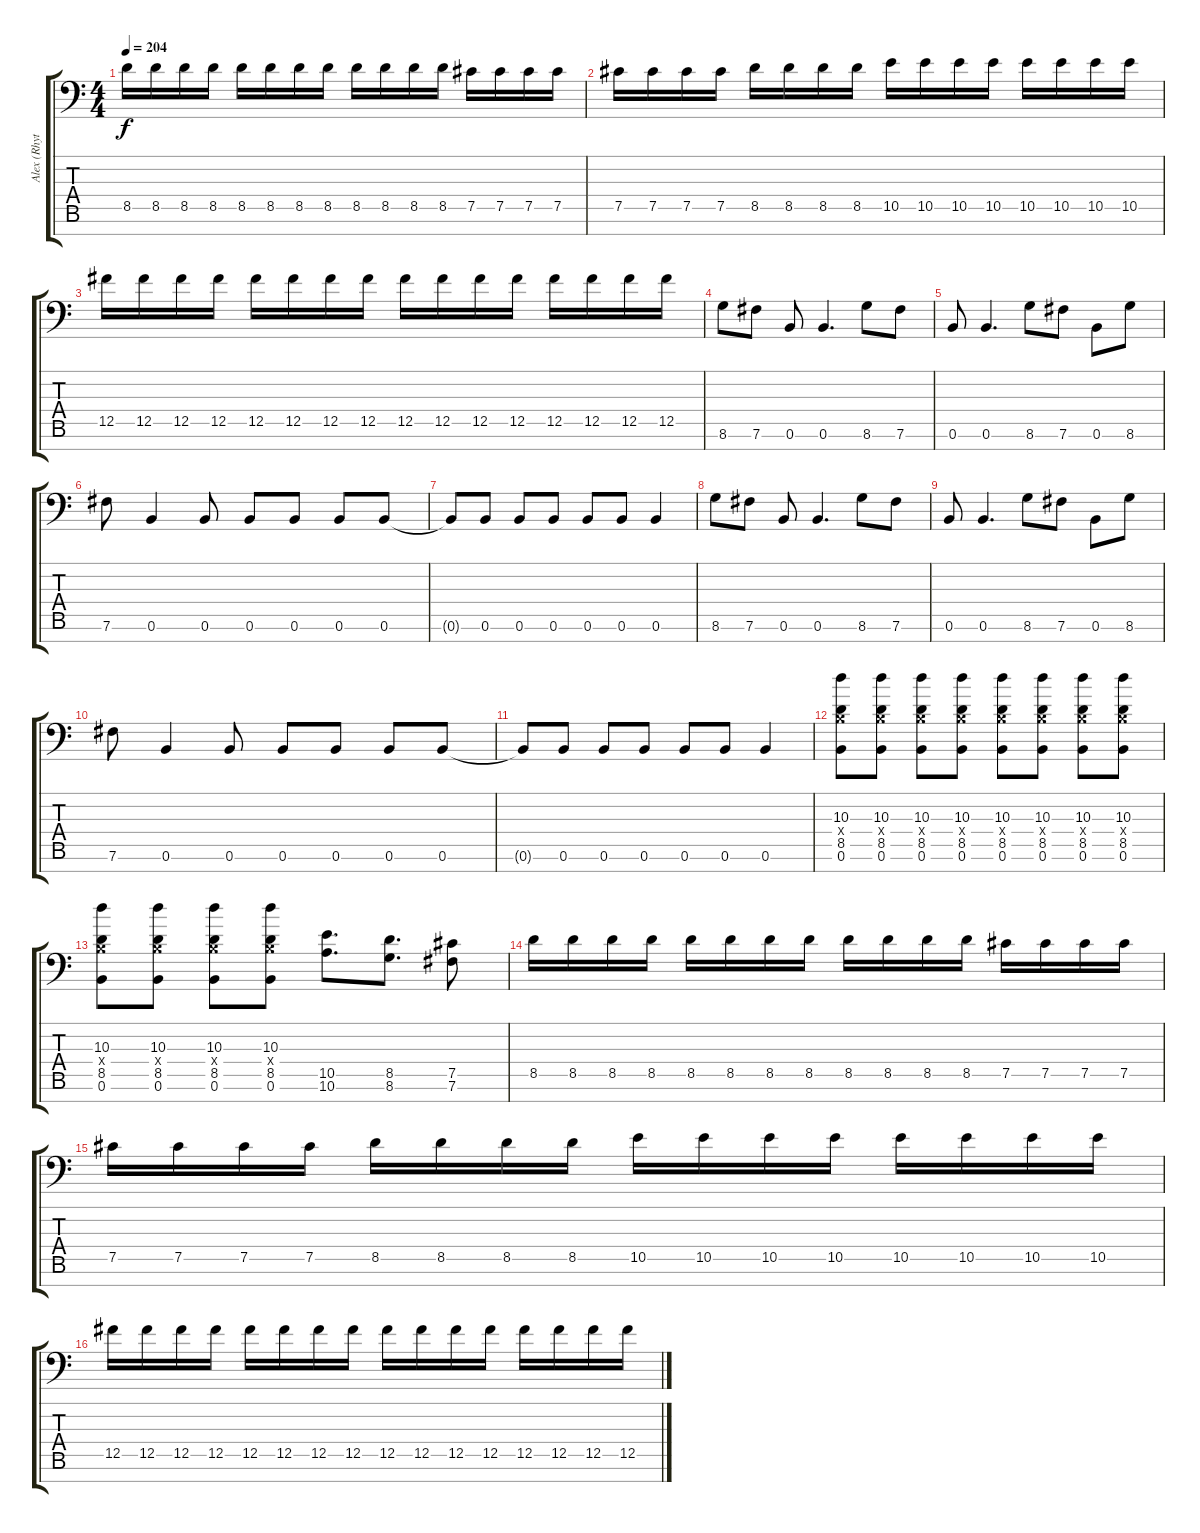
\track ("Alex (Rhythm Guitar) " "Alex (Rhyt") {instrument distortionguitar}
\staff {score tabs}
\tuning (Db4 Ab3 E3 B2 Gb2 B1 Gb1) {hide}
\ts (4 4)
\tempo 204
\clef f4
\ks c
8.5.16{dy f} 8.5.16 8.5.16 8.5.16 8.5.16 8.5.16 8.5.16 8.5.16 8.5.16 8.5.16 8.5.16 8.5.16 7.5.16 7.5.16 7.5.16 7.5.16 |
7.5.16 7.5.16 7.5.16 7.5.16 8.5.16 8.5.16 8.5.16 8.5.16 10.5.16 10.5.16 10.5.16 10.5.16 10.5.16 10.5.16 10.5.16 10.5.16 |
12.5.16 12.5.16 12.5.16 12.5.16 12.5.16 12.5.16 12.5.16 12.5.16 12.5.16 12.5.16 12.5.16 12.5.16 12.5.16 12.5.16 12.5.16 12.5.16 |
8.6.8 7.6.8 0.6.8 0.6.4{d} 8.6.8 7.6.8 |
0.6.8 0.6.4{d} 8.6.8 7.6.8 0.6.8 8.6.8 |
7.6.8 0.6.4 0.6.8 0.6.8 0.6.8 0.6.8 0.6.8 |
0.6{t}.8 0.6.8 0.6.8 0.6.8 0.6.8 0.6.8 0.6.4 |
8.6.8 7.6.8 0.6.8 0.6.4{d} 8.6.8 7.6.8 |
0.6.8 0.6.4{d} 8.6.8 7.6.8 0.6.8 8.6.8 |
7.6.8 0.6.4 0.6.8 0.6.8 0.6.8 0.6.8 0.6.8 |
0.6{t}.8 0.6.8 0.6.8 0.6.8 0.6.8 0.6.8 0.6.4 |
(10.3 0.4{x} 8.5 0.6).8 (10.3 0.4{x} 8.5 0.6).8 (10.3 0.4{x} 8.5 0.6).8 (10.3 0.4{x} 8.5 0.6).8 (10.3 0.4{x} 8.5 0.6).8 (10.3 0.4{x} 8.5 0.6).8 (10.3 0.4{x} 8.5 0.6).8 (10.3 0.4{x} 8.5 0.6).8 |
(10.3 0.4{x} 8.5 0.6).8 (10.3 0.4{x} 8.5 0.6).8 (10.3 0.4{x} 8.5 0.6).8 (10.3 0.4{x} 8.5 0.6).8 (10.5 10.6).8{d} (8.5 8.6).8{d} (7.5 7.6).8 |
8.5.16 8.5.16 8.5.16 8.5.16 8.5.16 8.5.16 8.5.16 8.5.16 8.5.16 8.5.16 8.5.16 8.5.16 7.5.16 7.5.16 7.5.16 7.5.16 |
7.5.16 7.5.16 7.5.16 7.5.16 8.5.16 8.5.16 8.5.16 8.5.16 10.5.16 10.5.16 10.5.16 10.5.16 10.5.16 10.5.16 10.5.16 10.5.16 |
12.5.16 12.5.16 12.5.16 12.5.16 12.5.16 12.5.16 12.5.16 12.5.16 12.5.16 12.5.16 12.5.16 12.5.16 12.5.16 12.5.16 12.5.16 12.5.16
